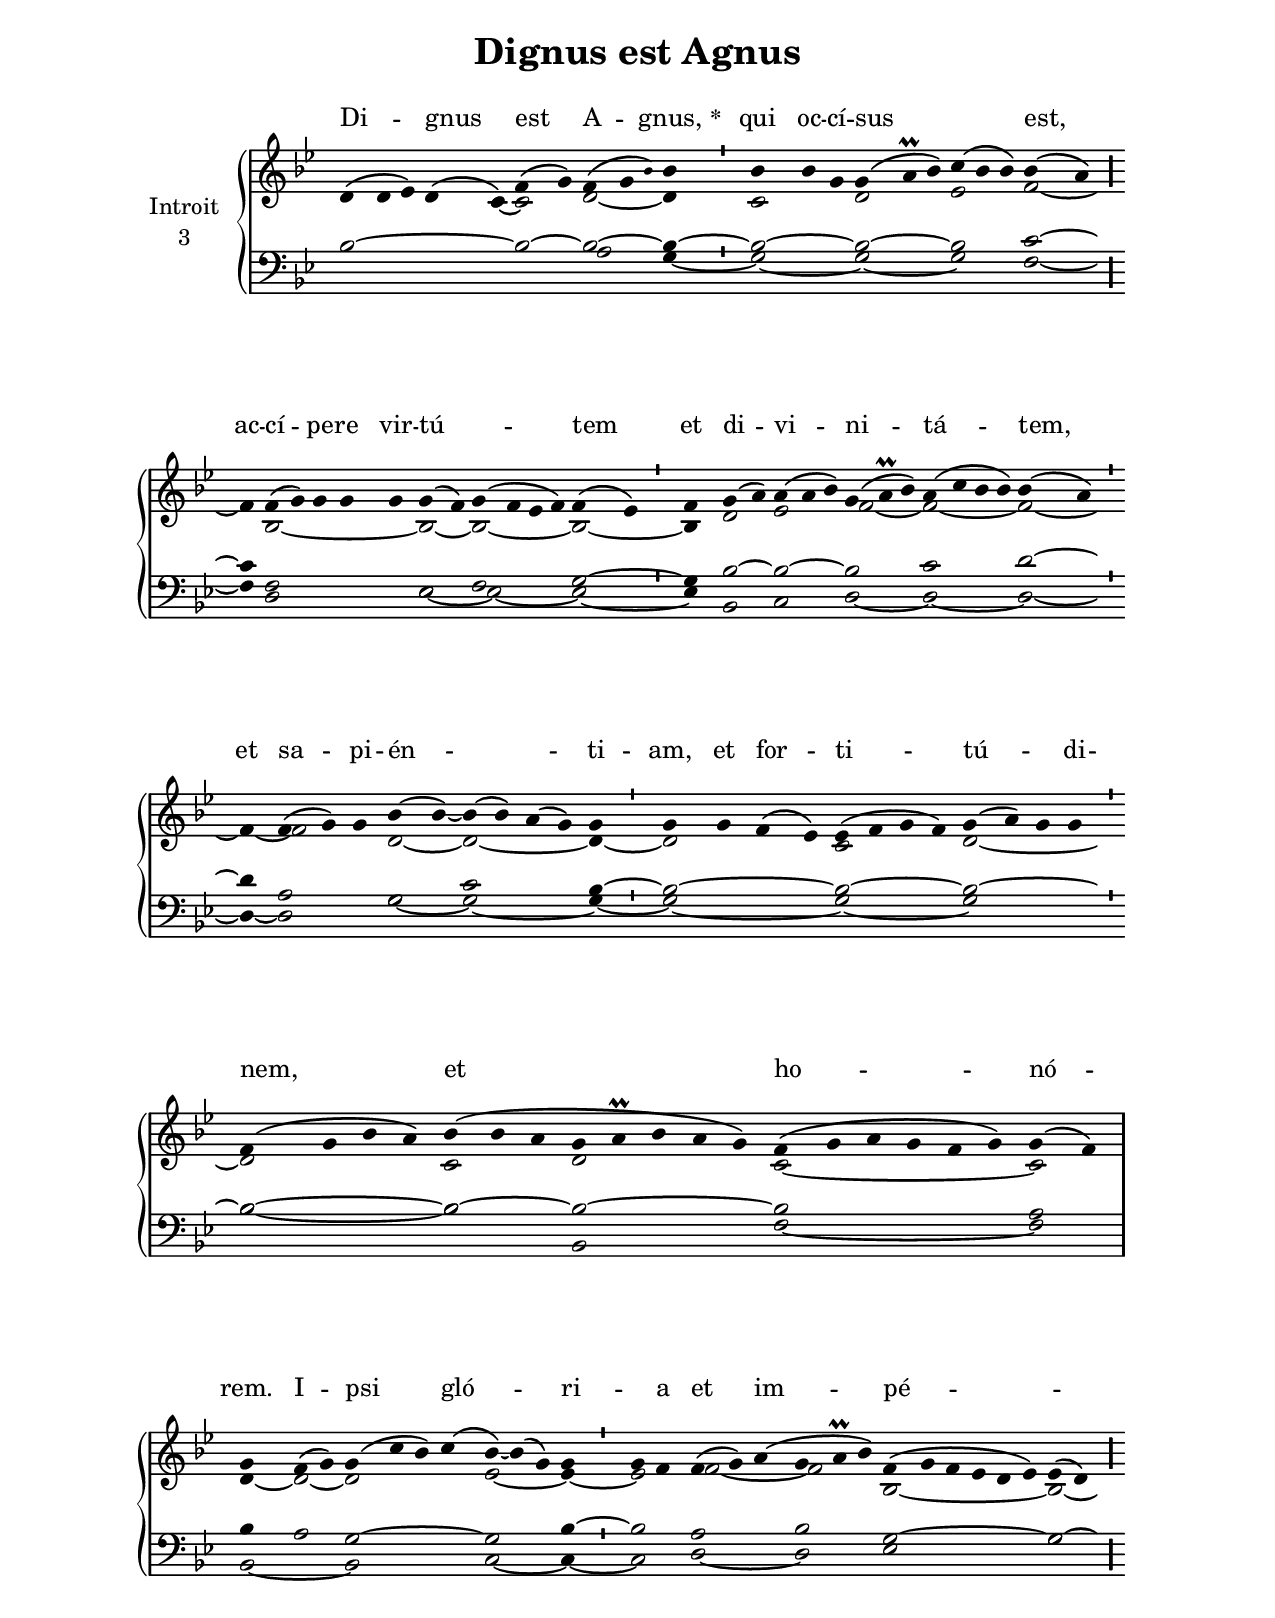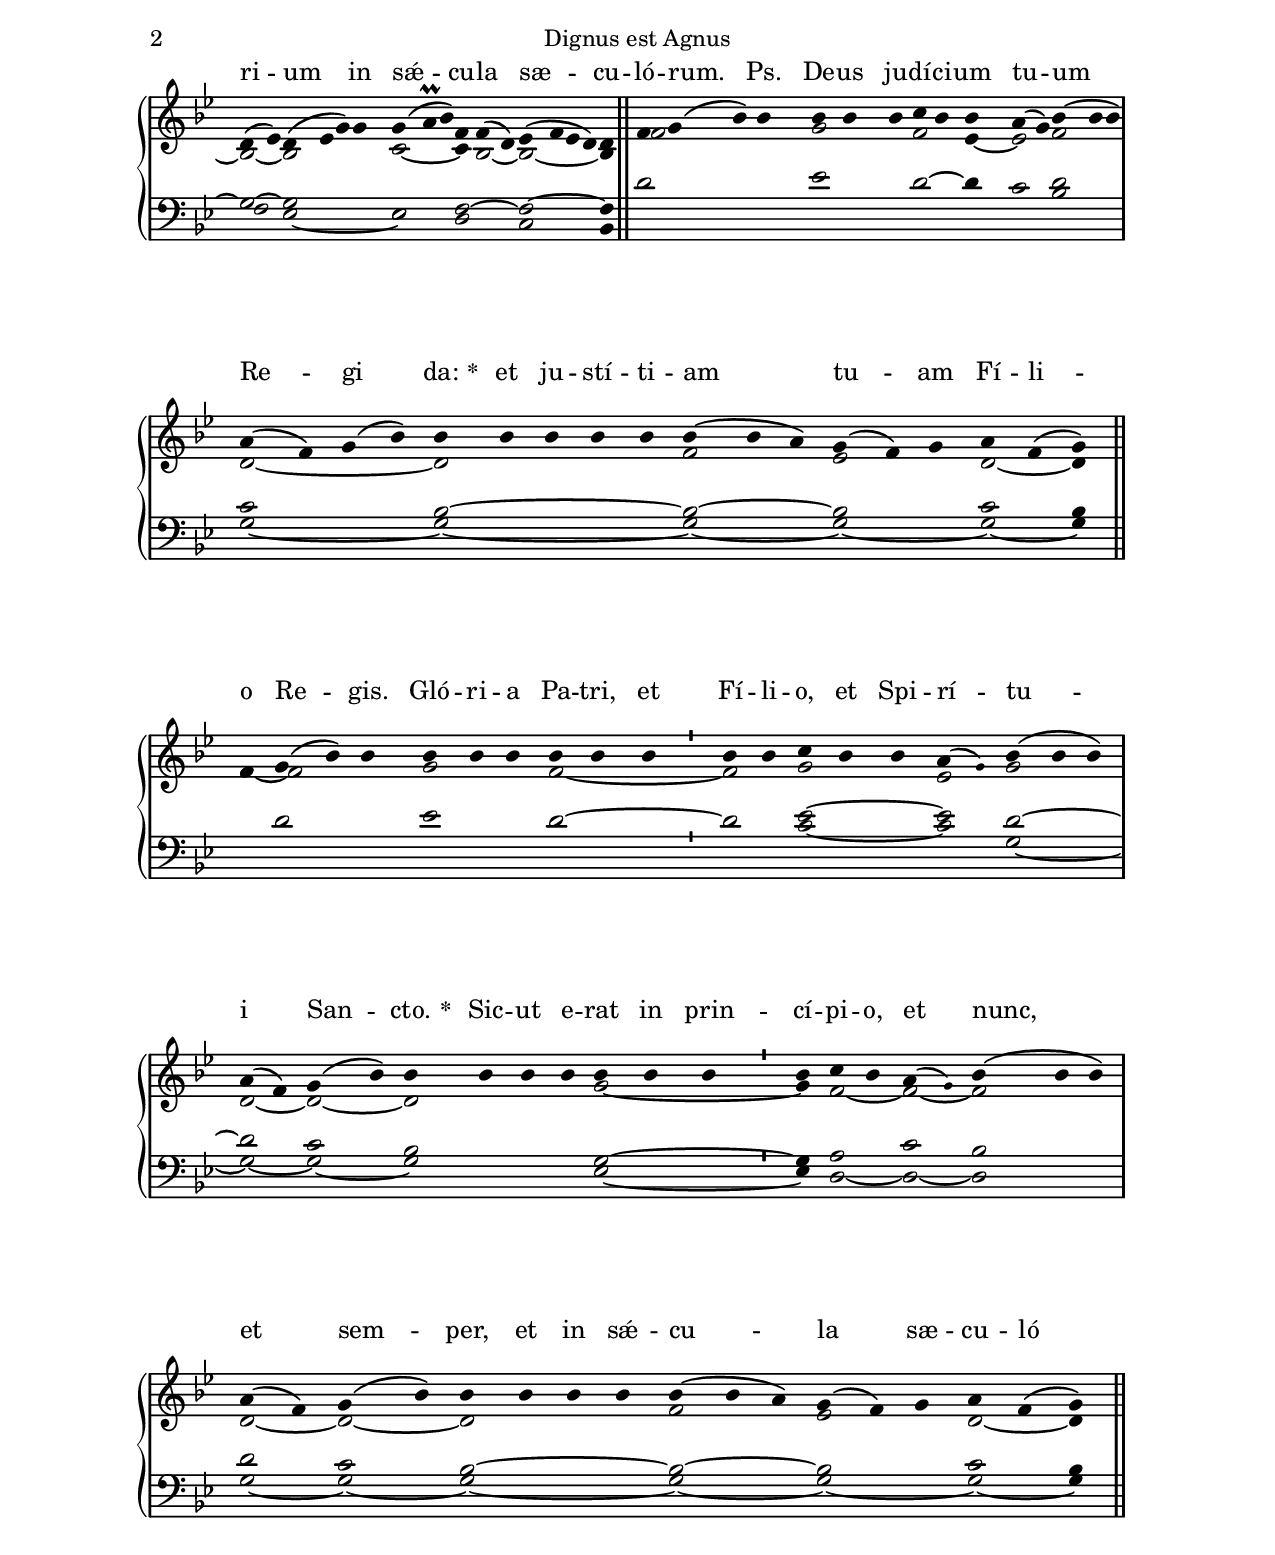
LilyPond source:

\version "2.18"
\include "gregorian.ly"
\include "noh2.ily"


%Page reference: page iii.415
%(volume.page)

global = {
 \key g \minor
 \cadenzaOn 
}

\header {
  title = \markup \center-column {"Dignus est Agnus" \vspace #1 }
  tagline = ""
  composer = ""
}

\paper {
 #(include-special-characters)
  oddHeaderMarkup = \markup \fill-line {
    \line {}
    \center-column {
      \on-the-fly #first-page     " "
      \on-the-fly #not-first-page "Dignus est Agnus"
    }
    \line { \on-the-fly #print-page-number-check-first \fromproperty #'page:page-number-string }
  }
  evenHeaderMarkup = \markup \fill-line {
    \line { \on-the-fly #print-page-number-check-first \fromproperty #'page:page-number-string }
    \center-column { "Dignus est Agnus" }
    \line {}
  }
}

chantText = \lyricmode {
Di -- gnus est A -- gnus, 
\set stanza = " * " qui oc -- cí -- sus _ est, 
ac -- cí -- pe -- re vir -- tú -- _ tem et di -- vi -- ni -- tá -- tem, et sa -- pi -- én -- _ ti -- am, et for -- ti -- tú -- _ di -- nem, et ho -- nó -- rem. 
I -- psi gló -- ri -- _ a et im -- pé -- _ ri -- um 
in sǽ -- cu -- la sæ -- cu -- ló -- rum. Ps. 
De -- us ju -- dí -- ci -- um tu -- um Re -- gi da: 
\set stanza = " * " 
et ju -- stí -- ti -- am tu -- am Fí -- li -- o Re -- gis. 
Gló -- ri -- a Pa -- tri, et Fí -- li -- o, et Spi -- rí -- tu -- i San -- cto. 
\set stanza = " * " 
Sic -- ut e -- rat in prin -- cí -- pi -- o, et nunc, et sem -- per, 
et in sǽ -- cu -- la sæ -- cu -- ló -- rum. A -- men. }

chantMusic = {
\tieDown   d'4 ( d'4 ees'4) d'4 ( c'4) f'4 ( g'4) f'4 ( g'4 \once \tweak #'font-size #-4 bes' ) bes'4 \divisioMinima
 bes'4 bes'4 g'4 g'4 ( a'\prall bes'4) c''4 ( bes'4 bes'4) bes'4 ( a'4) \divisioMaior
 f'4 f'4 ( g'4) g'4 g'4 g'4 g'4 ( f'4) g'4 ( f'4 ees'4 f'4) f'4 ( ees'4) \divisioMinima
 f'4 g'4 ( a'4) a'4 ( a'4 bes'4) g'4 ( a'\prall bes'4) a'4 ( c''4 bes'4 bes'4) bes'4 ( a'4) \divisioMinima
 f'4 f'4 ( g'4) g'4 bes'4 ( bes'4) ~ bes'4 ( bes'4) a'4 ( g'4) g'4 \divisioMinima
 g'4 g'4 f'4 ( ees'4) ees'4 ( f'4 g'4 f'4) g'4 ( a'4) g'4 g'4 \divisioMinima
 f'4 ( g'4 bes'4 a'4) bes'4 ( bes'4 a'4 g'4 a'\prall bes'4 a'4 g'4) f'4 ( g'4 a'4 g'4 f'4 g'4) g'4 ( f'4) \divisioMaxima
 g'4 f'4 ( g'4) g'4 ( c''4 bes'4) c''4 ( bes'4) ~ bes'4 ( g'4) g'4 \divisioMinima
 g'4 f'4 f'4 ( g'4) a'4 ( g'4 a'\prall bes'4) f'4 ( g'4 f'4 ees'4 d'4 ees'4) ees'4 ( d'4) \divisioMaior
 d'4 ( ees'4) d'4 ( ees'4 g'4) g'4 g'4 ( a'\prall bes'4) f'4 f'4 ( d'4) ees'4 ( f'4 ees'4 d'4) d'4 \finalis
 f'4 g'4 ( bes'4) bes'4 bes'4 bes'4 bes'4 c''4 bes'4 bes'4 a'4 ( g'4) bes'4 ( bes'4 bes'4) \divisioMaxima
 a'4 ( f'4) g'4 ( bes'4) bes'4 bes'4 bes'4 bes'4 bes'4 bes'4 ( bes'4 a'4) g'4 ( f'4) g'4 a'4 f'4 ( g'4) \finalis
  f'4 g'4 ( bes'4) bes'4 bes'4 bes'4 bes'4 bes'4 bes'4 bes'4 \divisioMinima
 bes'4 bes'4 c''4 bes'4 bes'4 a'4 ( \once \tweak #'font-size #-4 g' ) bes'4 ( bes'4 bes'4) \divisioMaxima
 a'4 ( f'4) g'4 ( bes'4) bes'4 bes'4 bes'4 bes'4 bes'4 bes'4 bes'4 \divisioMinima
 bes'4 c''4 bes'4 a'4 ( \once \tweak #'font-size #-4 g' ) bes'4 ( bes'4 bes'4) \divisioMaxima
 a'4 ( f'4) g'4 ( bes'4) bes'4 bes'4 bes'4 bes'4 bes'4 ( bes'4 a'4) g'4 ( f'4) g'4 a'4 f'4 ( g'4) \finalis

}

altoMusic = {
r2*4/2 c'4 ~ c'2 d'2*3/2 ~ d'4 \divisioMinima
c'2*3/2 d'2*3/2 ees'2*3/2 f'2 ~ \divisioMaior
f'4 bes2*5/2 ~ bes2 ~ bes2*4/2 ~ bes2 ~ \divisioMinima
bes4 d'2 ees'2*3/2 f'2*3/2 ~ f'2*4/2 ~ f'2 ~ \divisioMinima
f'4 ~ f'2*3/2 d'2 ~ d'2*4/2 ~ d'4 ~ \divisioMinima
d'2*4/2 c'2*4/2 d'2*4/2 ~ \divisioMinima
d'2*4/2 c'2*3/2 d'2*5/2 c'2*6/2 ~ c'2 \divisioMaxima
d'4 ~ d'2 ~ d'2*4/2 ees'2*3/2 ~ ees'4 ~ \divisioMinima
ees'2 f'2*3/2 ~ f'2*3/2 bes2*6/2 ~ bes2 ~ \divisioMaior
bes2 ~ bes2*4/2 c'2*3/2 ~ c'4 bes2 ~ bes2*4/2 ~ bes4 \finalis
f'2*4/2 g'2*3/2 f'2 ees'4 ~ ees'2 f'2*3/2 \divisioMaxima
d'2*4/2 ~ d'2*5/2 f'2*3/2 ees'2*3/2 d'2 ~ d'4 f'4 ~ f'2*3/2 g'2*3/2 f'2*3/2 ~ \divisioMinima
f'2 g'2*3/2 ees'2 g'2*3/2 \divisioMaxima
d'2 ~ d'2 ~ d'2*4/2 g'2*3/2 ~ \divisioMinima
g'4 f'2 ~ f'2 ~ f'2*3/2 \divisioMaxima
d'2 ~ d'2 ~ d'2*4/2 f'2*3/2 ees'2*3/2 d'2 ~ d'4 \finalis
}

tenorMusic = {
bes2*5/2 ~ bes2 ~ bes2*3/2 ~ bes4 ~ \divisioMinima
bes2*3/2 ~ bes2*3/2 ~ bes2*3/2 c'2 ~ \divisioMaior
c'4 f2*5/2 ees2 f2*4/2 g2 ~ \divisioMinima
g4 bes2 ~ bes2*3/2 ~ bes2*3/2 c'2*4/2 d'2 ~ \divisioMinima
d'4 a2*3/2 g2 c'2*4/2 bes4 ~ \divisioMinima
bes2*4/2 ~ bes2*4/2 ~ bes2*4/2 ~ \divisioMinima
bes2*4/2 ~ bes2*3/2 ~ bes2*5/2 ~ bes2*6/2 a2 \divisioMaxima
bes4 a2 g2*4/2 ~ g2*3/2 bes4 ~ \divisioMinima
bes2 a2*3/2 bes2*3/2 g2*6/2 ~ g2 ~ \divisioMaior
g2 ~ g2*4/2 ees2*3/2 f2*3/2 ~ f2*4/2 ~ f4 \finalis
d'2*4/2 ees'2*3/2 d'2 ~ d'4 c'2 d'2*3/2 \divisioMaxima
c'2*4/2 bes2*5/2 ~ bes2*3/2 ~ bes2*3/2 c'2 bes4 r4 d'2*3/2 ees'2*3/2 d'2*3/2 ~ \divisioMinima
d'2 ees'2*3/2 ~ ees'2 d'2*3/2 ~ \divisioMaxima
d'2 c'2 bes2*4/2 g2*3/2 ~ \divisioMinima
g4 a2 c'2 bes2*3/2 \divisioMaxima
d'2 c'2 bes2*4/2 ~ bes2*3/2 ~ bes2*3/2 c'2 bes4 \finalis
}

bassMusic = {
r2*7/2 a2*3/2 g4 ~ \divisioMinima
g2*3/2 ~ g2*3/2 ~ g2*3/2 f2 ~ \divisioMaior
f4 d2*5/2 ees2 ~ ees2*4/2 ~ ees2 ~ \divisioMinima
ees4 bes,2 c2*3/2 d2*3/2 ~ d2*4/2 ~ d2 ~ \divisioMinima
d4 ~ d2*3/2 g2 ~ g2*4/2 ~ g4 ~ \divisioMinima
g2*4/2 ~ g2*4/2 ~ g2*4/2 \divisioMinima
bes2*4/2 ~ bes2*3/2 bes,2*5/2 f2*6/2 ~ f2 \divisioMaxima
bes,2*3/2 ~ bes,2*4/2 c2*3/2 ~ c4 ~ \divisioMinima
c2 d2*3/2 ~ d2*3/2 ees2*6/2 g2 \divisioMaior
f2 ees2*4/2 ~ ees2*3/2 d2*3/2 c2*4/2 bes,4 \finalis
r2*12/2 bes2*3/2 \divisioMaxima
g2*4/2 ~ g2*5/2 ~ g2*3/2 ~ g2*3/2 ~ g2 ~ g4 r2*12/2 c'2*3/2 ~ c'2 g2*3/2 ~ \divisioMaxima
g2 ~ g2 ~ g2*4/2 ees2*3/2 ~ \divisioMinima
ees4 d2 ~ d2 ~ d2*3/2 \divisioMaxima
g2 ~ g2 ~ g2*4/2 ~ g2*3/2 ~ g2*3/2 ~ g2 ~ g4 \finalis
}

voiceLines = {
\voiceLineStyle


}

\score{
  <<
    \new GrandStaff <<
      \set GrandStaff.autoBeaming = ##f
      \set GrandStaff.instrumentName = \markup \center-column {
        "Introit"
        "3"
      }
      \new Staff = up <<
        \new Voice = "chant" {
          \voiceOne \global \chantMusic
        }
        \new Voice {
          \voiceTwo \global \altoMusic
        }
      >>

      \new Staff = down <<
        \clef bass
        \new Voice {
          \voiceOne \global \tenorMusic
        }
        \new Voice {
          \voiceTwo \global \bassMusic
        }
	\new Voice {
        \voiceThree \global \voiceLines
        }
      >>
    >>
    \new Lyrics \lyricsto chant {
      \chantText
    }
  >>
  \layout{
  }
  \midi{
    \tempo 4 = 125
  }
}
